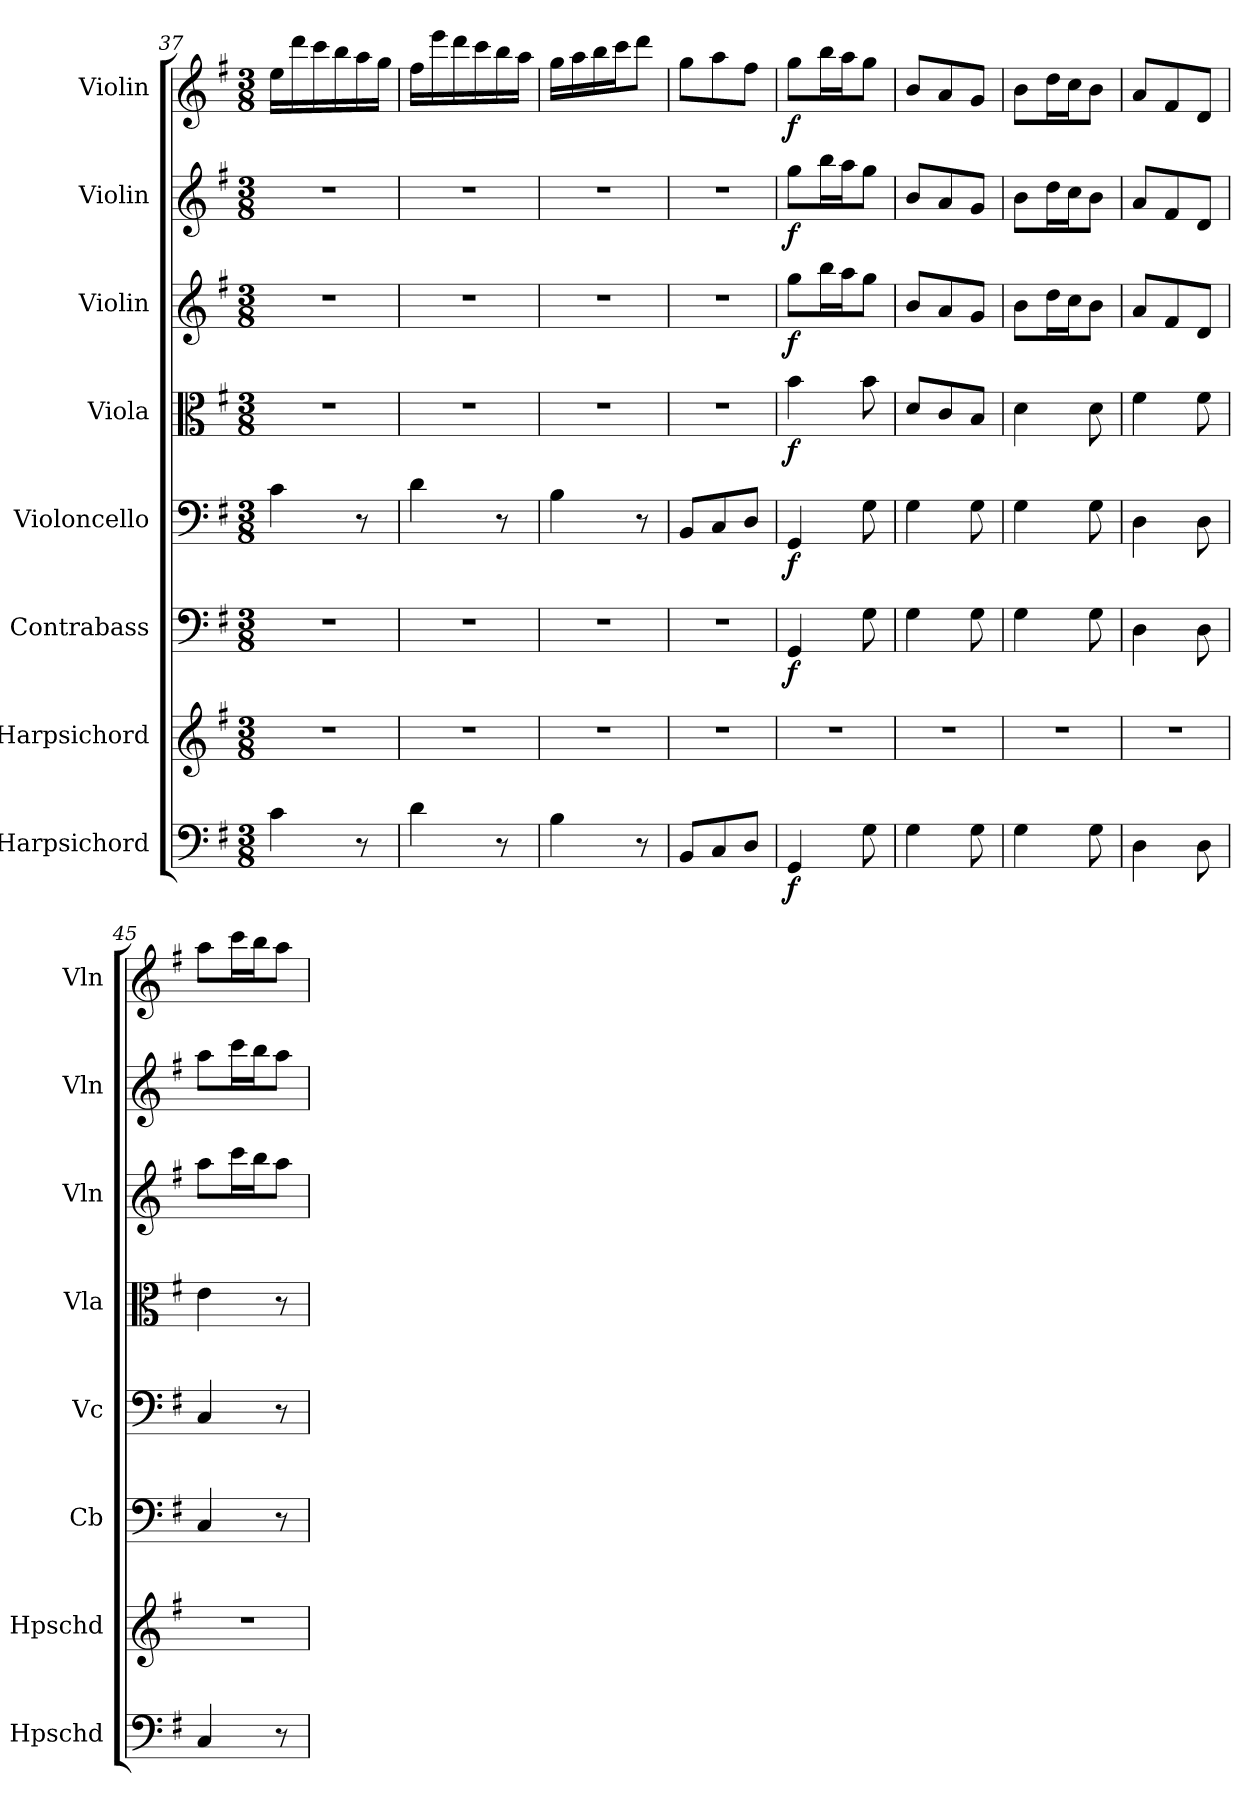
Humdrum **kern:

**kern	**dynam	**kern	**kern	**dynam	**kern	**dynam	**kern	**dynam	**kern	**dynam	**kern	**dynam	**kern	**dynam
*part8	*part8	*part7	*part6	*part6	*part5	*part5	*part4	*part4	*part3	*part3	*part2	*part2	*part1	*part1
*staff8	*staff8	*staff7	*staff6	*staff6	*staff5	*staff5	*staff4	*staff4	*staff3	*staff3	*staff2	*staff2	*staff1	*staff1
*I"Harpsichord	*	*I"Harpsichord	*I"Contrabass	*	*I"Violoncello	*	*I"Viola	*	*I"Violin	*	*I"Violin	*	*I"Violin	*
*I'Hpschd	*	*I'Hpschd	*I'Cb	*	*I'Vc	*	*I'Vla	*	*I'Vln	*	*I'Vln	*	*I'Vln	*
*clefF4	*	*clefG2	*clefF4	*	*clefF4	*	*clefC3	*	*clefG2	*	*clefG2	*	*clefG2	*
*k[f#]	*	*k[f#]	*k[f#]	*	*k[f#]	*	*k[f#]	*	*k[f#]	*	*k[f#]	*	*k[f#]	*
*M3/8	*	*M3/8	*M3/8	*	*M3/8	*	*M3/8	*	*M3/8	*	*M3/8	*	*M3/8	*
=37	=37	=37	=37	=37	=37	=37	=37	=37	=37	=37	=37	=37	=37	=37
4c\	.	4.r	4.r	.	4c\	.	4.r	.	4.r	.	4.r	.	16ee\LL	.
.	.	.	.	.	.	.	.	.	.	.	.	.	16ddd\	.
.	.	.	.	.	.	.	.	.	.	.	.	.	16ccc\	.
.	.	.	.	.	.	.	.	.	.	.	.	.	16bb\	.
8r	.	.	.	.	8r	.	.	.	.	.	.	.	16aa\	.
.	.	.	.	.	.	.	.	.	.	.	.	.	16gg\JJ	.
=38	=38	=38	=38	=38	=38	=38	=38	=38	=38	=38	=38	=38	=38	=38
4d\	.	4.r	4.r	.	4d\	.	4.r	.	4.r	.	4.r	.	16ff#\LL	.
.	.	.	.	.	.	.	.	.	.	.	.	.	16eee\	.
.	.	.	.	.	.	.	.	.	.	.	.	.	16ddd\	.
.	.	.	.	.	.	.	.	.	.	.	.	.	16ccc\	.
8r	.	.	.	.	8r	.	.	.	.	.	.	.	16bb\	.
.	.	.	.	.	.	.	.	.	.	.	.	.	16aa\JJ	.
=39	=39	=39	=39	=39	=39	=39	=39	=39	=39	=39	=39	=39	=39	=39
4B\	.	4.r	4.r	.	4B\	.	4.r	.	4.r	.	4.r	.	16gg\LL	.
.	.	.	.	.	.	.	.	.	.	.	.	.	16aa\	.
.	.	.	.	.	.	.	.	.	.	.	.	.	16bb\	.
.	.	.	.	.	.	.	.	.	.	.	.	.	16ccc\J	.
8r	.	.	.	.	8r	.	.	.	.	.	.	.	8ddd\J	.
=40	=40	=40	=40	=40	=40	=40	=40	=40	=40	=40	=40	=40	=40	=40
8BB/L	.	4.r	4.r	.	8BB/L	.	4.r	.	4.r	.	4.r	.	8gg\L	.
8C/	.	.	.	.	8C/	.	.	.	.	.	.	.	8aa\	.
8D/J	.	.	.	.	8D/J	.	.	.	.	.	.	.	8ff#\J	.
=41	=41	=41	=41	=41	=41	=41	=41	=41	=41	=41	=41	=41	=41	=41
4GG/	f	4.r	4GG/	f	4GG/	f	4b\	f	8gg\L	f	8gg\L	f	8gg\L	f
.	.	.	.	.	.	.	.	.	16bb\L	.	16bb\L	.	16bb\L	.
.	.	.	.	.	.	.	.	.	16aa\J	.	16aa\J	.	16aa\J	.
8G\	.	.	8G\	.	8G\	.	8b\	.	8gg\J	.	8gg\J	.	8gg\J	.
=42	=42	=42	=42	=42	=42	=42	=42	=42	=42	=42	=42	=42	=42	=42
4G\	.	4.r	4G\	.	4G\	.	8d/L	.	8b/L	.	8b/L	.	8b/L	.
.	.	.	.	.	.	.	8c/	.	8a/	.	8a/	.	8a/	.
8G\	.	.	8G\	.	8G\	.	8B/J	.	8g/J	.	8g/J	.	8g/J	.
=43	=43	=43	=43	=43	=43	=43	=43	=43	=43	=43	=43	=43	=43	=43
4G\	.	4.r	4G\	.	4G\	.	4d\	.	8b\L	.	8b\L	.	8b\L	.
.	.	.	.	.	.	.	.	.	16dd\L	.	16dd\L	.	16dd\L	.
.	.	.	.	.	.	.	.	.	16cc\J	.	16cc\J	.	16cc\J	.
8G\	.	.	8G\	.	8G\	.	8d\	.	8b\J	.	8b\J	.	8b\J	.
=44	=44	=44	=44	=44	=44	=44	=44	=44	=44	=44	=44	=44	=44	=44
4D\	.	4.r	4D\	.	4D\	.	4f#\	.	8a/L	.	8a/L	.	8a/L	.
.	.	.	.	.	.	.	.	.	8f#/	.	8f#/	.	8f#/	.
8D\	.	.	8D\	.	8D\	.	8f#\	.	8d/J	.	8d/J	.	8d/J	.
=45	=45	=45	=45	=45	=45	=45	=45	=45	=45	=45	=45	=45	=45	=45
4C/	.	4.r	4C/	.	4C/	.	4e\	.	8aa\L	.	8aa\L	.	8aa\L	.
.	.	.	.	.	.	.	.	.	16ccc\L	.	16ccc\L	.	16ccc\L	.
.	.	.	.	.	.	.	.	.	16bb\J	.	16bb\J	.	16bb\J	.
8r	.	.	8r	.	8r	.	8r	.	8aa\J	.	8aa\J	.	8aa\J	.
=	=	=	=	=	=	=	=	=	=	=	=	=	=	=
*-	*-	*-	*-	*-	*-	*-	*-	*-	*-	*-	*-	*-	*-	*-
